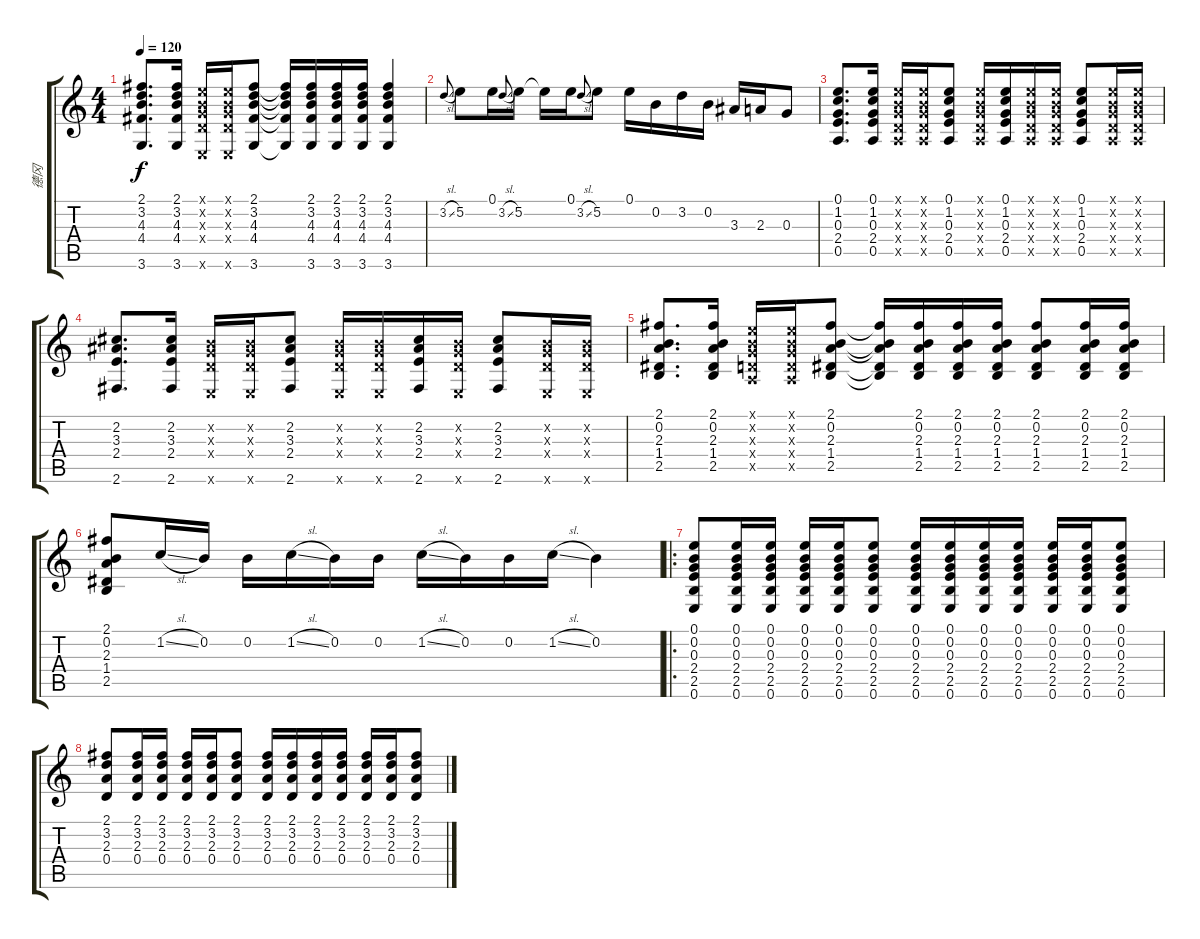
\track ("德冈" "德冈") {instrument acousticguitarsteel}
\staff {score tabs}
\tuning (E4 B3 G3 D3 A2 E2) {hide}
\ts (4 4)
\tempo 120
\clef g2
\ks c
(2.1 3.2 4.3 4.4 3.6).8{d dy f volume 10} (2.1 3.2 4.3 4.4 3.6).16 (0.1{x} 0.2{x} 0.3{x} 0.4{x} 0.6{x}).16 (0.1{x} 0.2{x} 0.3{x} 0.4{x} 0.6{x}).16 (2.1 3.2 4.3 4.4 3.6).8 (2.1{t} 3.2{t} 4.3{t} 4.4{t} 3.6{t}).16 (2.1 3.2 4.3 4.4 3.6).16 (2.1 3.2 4.3 4.4 3.6).16 (2.1 3.2 4.3 4.4 3.6).16 (2.1 3.2 4.3 4.4 3.6).4 |
3.2{sl}.8{gr onbeat} 5.2.8{volume 16} 0.1.16 3.2{sl}.8{gr onbeat} 5.2.16 5.2{t}.16 0.1.16 3.2{sl}.8{gr onbeat} 5.2.8 0.1.16 0.2.16 3.2.16 0.2.16 3.3.16 2.3.16 0.3.8 |
(0.1 1.2 0.3 2.4 0.5).8{d volume 10} (0.1 1.2 0.3 2.4 0.5).16 (0.1{x} 0.2{x} 0.3{x} 0.4{x} 0.5{x}).16 (0.1{x} 0.2{x} 0.3{x} 0.4{x} 0.5{x}).16 (0.1 1.2 0.3 2.4 0.5).8 (0.1{x} 0.2{x} 0.3{x} 0.4{x} 0.5{x}).16 (0.1 1.2 0.3 2.4 0.5).16 (0.1{x} 0.2{x} 0.3{x} 0.4{x} 0.5{x}).16 (0.1{x} 0.2{x} 0.3{x} 0.4{x} 0.5{x}).16 (0.1 1.2 0.3 2.4 0.5).8 (0.1{x} 0.2{x} 0.3{x} 0.4{x} 0.5{x}).16 (0.1{x} 0.2{x} 0.3{x} 0.4{x} 0.5{x}).16 |
(2.2 3.3 2.4 2.6).8{d} (2.2 3.3 2.4 2.6).16 (0.2{x} 0.3{x} 0.4{x} 0.6{x}).16 (0.2{x} 0.3{x} 0.4{x} 0.6{x}).16 (2.2 3.3 2.4 2.6).8 (0.2{x} 0.3{x} 0.4{x} 0.6{x}).16 (0.2{x} 0.3{x} 0.4{x} 0.6{x}).16 (2.2 3.3 2.4 2.6).16 (0.2{x} 0.3{x} 0.4{x} 0.6{x}).16 (2.2 3.3 2.4 2.6).8 (0.2{x} 0.3{x} 0.4{x} 0.6{x}).16 (0.2{x} 0.3{x} 0.4{x} 0.6{x}).16 |
(2.1 0.2 2.3 1.4 2.5).8{d} (2.1 0.2 2.3 1.4 2.5).16 (0.1{x} 0.2{x} 0.3{x} 0.4{x} 0.5{x}).16 (0.1{x} 0.2{x} 0.3{x} 0.4{x} 0.5{x}).16 (2.1 0.2 2.3 1.4 2.5).8 (2.1{t} 0.2{t} 2.3{t} 1.4{t} 2.5{t}).16 (2.1 0.2 2.3 1.4 2.5).16 (2.1 0.2 2.3 1.4 2.5).16 (2.1 0.2 2.3 1.4 2.5).16 (2.1 0.2 2.3 1.4 2.5).8 (2.1 0.2 2.3 1.4 2.5).16 (2.1 0.2 2.3 1.4 2.5).16 |
(2.1 0.2 2.3 1.4 2.5).8 1.2{sl}.16{volume 14} 0.2.16 0.2.16 1.2{sl}.16 0.2.16 0.2.16 1.2{sl}.16 0.2.16 0.2.16 1.2{sl}.16 0.2.4 |
\ro
(0.1 0.2 0.3 2.4 2.5 0.6).8{volume 10} (0.1 0.2 0.3 2.4 2.5 0.6).16 (0.1 0.2 0.3 2.4 2.5 0.6).16 (0.1 0.2 0.3 2.4 2.5 0.6).16 (0.1 0.2 0.3 2.4 2.5 0.6).16 (0.1 0.2 0.3 2.4 2.5 0.6).8 (0.1 0.2 0.3 2.4 2.5 0.6).16 (0.1 0.2 0.3 2.4 2.5 0.6).16 (0.1 0.2 0.3 2.4 2.5 0.6).16 (0.1 0.2 0.3 2.4 2.5 0.6).16 (0.1 0.2 0.3 2.4 2.5 0.6).16 (0.1 0.2 0.3 2.4 2.5 0.6).16 (0.1 0.2 0.3 2.4 2.5 0.6).8 |
(2.1 3.2 2.3 0.4).8 (2.1 3.2 2.3 0.4).16 (2.1 3.2 2.3 0.4).16 (2.1 3.2 2.3 0.4).16 (2.1 3.2 2.3 0.4).16 (2.1 3.2 2.3 0.4).8 (2.1 3.2 2.3 0.4).16 (2.1 3.2 2.3 0.4).16 (2.1 3.2 2.3 0.4).16 (2.1 3.2 2.3 0.4).16 (2.1 3.2 2.3 0.4).16 (2.1 3.2 2.3 0.4).16 (2.1 3.2 2.3 0.4).8
